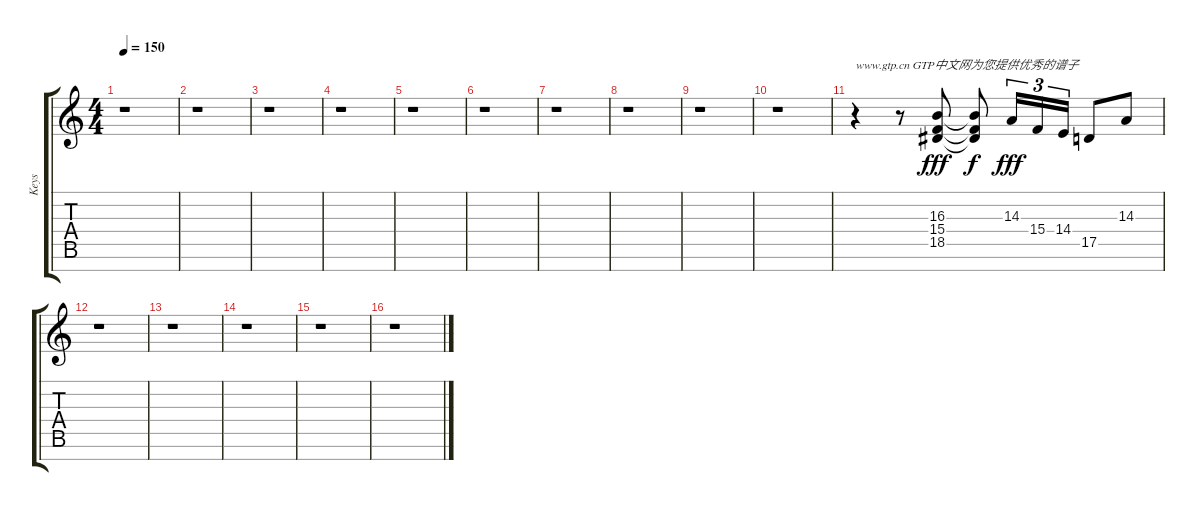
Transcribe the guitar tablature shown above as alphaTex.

\track ("Keys" "Keys") {instrument lead2sawtooth}
\staff {score tabs}
\tuning (E4 B3 G3 D3 A2 E2 B1) {hide}
\ts (4 4)
\tempo 150
\clef g2
\ks c
r.1{dy fff instrument lead2sawtooth} |
r.1 |
r.1 |
r.1 |
r.1 |
r.1 |
r.1 |
r.1 |
r.1 |
r.1 |
r.4{txt "www.gtp.cn GTP中文网为您提供优秀的谱子"} r.8 (16.3 15.4 18.5).8{volume 9} (16.3{t} 15.4{t} 18.5{t}).8{dy f} 14.3.16{tu (3 2) dy fff} 15.4.16{tu (3 2)} 14.4.16{tu (3 2)} 17.5.8 14.3.8 |
r.1 |
r.1 |
r.1 |
r.1 |
r.1
